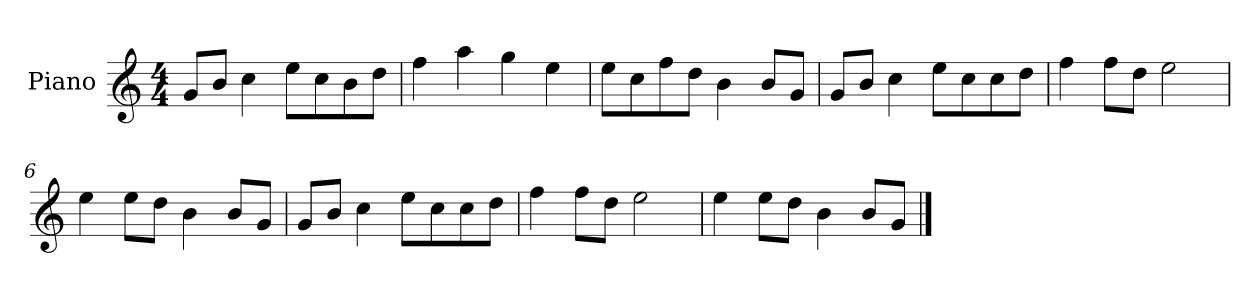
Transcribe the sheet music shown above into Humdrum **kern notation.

**kern
*part1
*staff1
*I"Piano
*I'P-no
*clefG2
*k[]
*M4/4
*MM90
=1
8g/L
8b/J
4cc\
8ee\L
8cc\
8b\
8dd\J
=2
4ff\
4aa\
4gg\
4ee\
=3
8ee\L
8cc\
8ff\
8dd\J
4b\
8b/L
8g/J
=4
8g/L
8b/J
4cc\
8ee\L
8cc\
8cc\
8dd\J
=5
4ff\
8ff\L
8dd\J
2ee\
=6
4ee\
8ee\L
8dd\J
4b\
8b/L
8g/J
!!LO:LB:g=z
=7
8g/L
8b/J
4cc\
8ee\L
8cc\
8cc\
8dd\J
=8
4ff\
8ff\L
8dd\J
2ee\
=9
4ee\
8ee\L
8dd\J
4b\
8b/L
8g/J
==
*-
